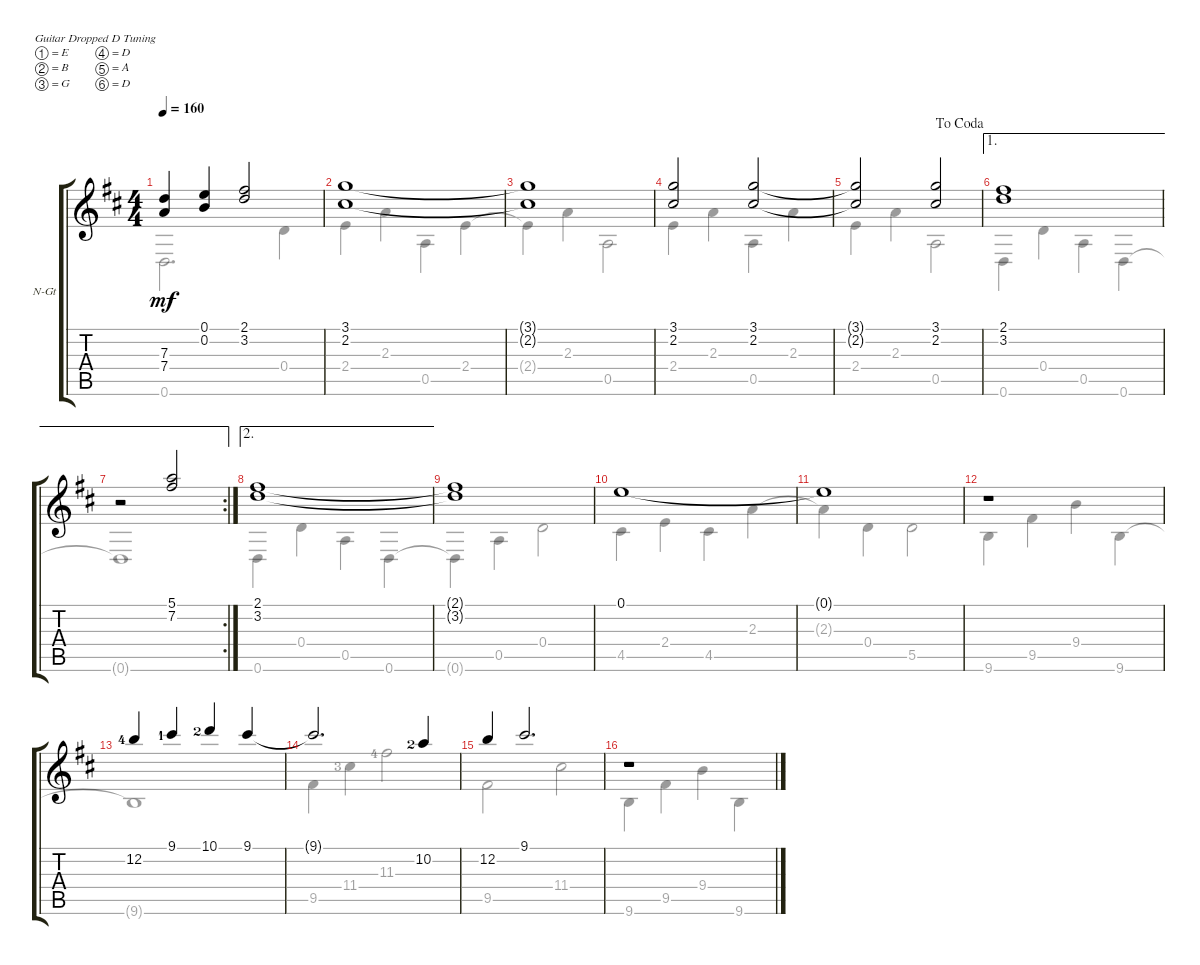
\defaultSystemsLayout 4
\bracketExtendMode groupsimilarinstruments
\firstSystemTrackNameOrientation horizontal
\otherSystemsTrackNameOrientation horizontal
\track ("Nylon Guitar" "N-Gt") {instrument acousticguitarnylon}
\staff {score tabs}
\tuning (E4 B3 G3 D3 A2 D2)
\voice
\ts (4 4)
\tempo 160
\clef g2
\ks d
(7.3 7.4).4{dy mf} (0.1 0.2).4 (2.1 3.2).2 |
(3.1 2.2).1 |
(3.1{t} 2.2{t}).1 |
(3.1 2.2).2 (3.1 2.2).2 |
\jump dacoda
(3.1{t} 2.2{t}).2 (3.1 2.2).2 |
\ae 1
(2.1 3.2).1 |
\ae 1
\rc 2
r.2 (5.1 7.2).2 |
\ae 2
(2.1 3.2).1 |
(2.1{t} 3.2{t}).1 |
0.1.1 |
0.1{t}.1 |
r.1 |
12.2{lf 5}.4 9.1{lf 2}.4 10.1{lf 3}.4 9.1.4 |
9.1{t}.2{d} 10.2{lf 3}.4 |
12.2.4 9.1.2{d} |
r.1
\voice
\clef g2
\ottava regular
\simile none
\ks d
0.6.2{d dy mf} 0.4.4 |
2.4.4 2.3.4 0.5.4 2.4.4 |
2.4{t}.4 2.3.4 0.5.2 |
2.4.4 2.3.4 0.5.4 2.3.4 |
2.4.4 2.3.4 0.5.2 |
0.6.4 0.4.4 0.5.4 0.6.4 |
0.6{t}.1 |
0.6.4 0.4.4 0.5.4 0.6.4 |
0.6{t}.4 0.5.4 0.4.2 |
4.5.4 2.4.4 4.5.4 2.3.4 |
2.3{t}.4 0.4.4 5.5.2 |
9.6.4 9.5.4 9.4.4 9.6.4 |
9.6{t}.1 |
9.5.4 11.4{lf 4}.4 11.3{lf 5}.2 |
9.5.2 11.4.2 |
9.6.4 9.5.4 9.4.4 9.6.4
